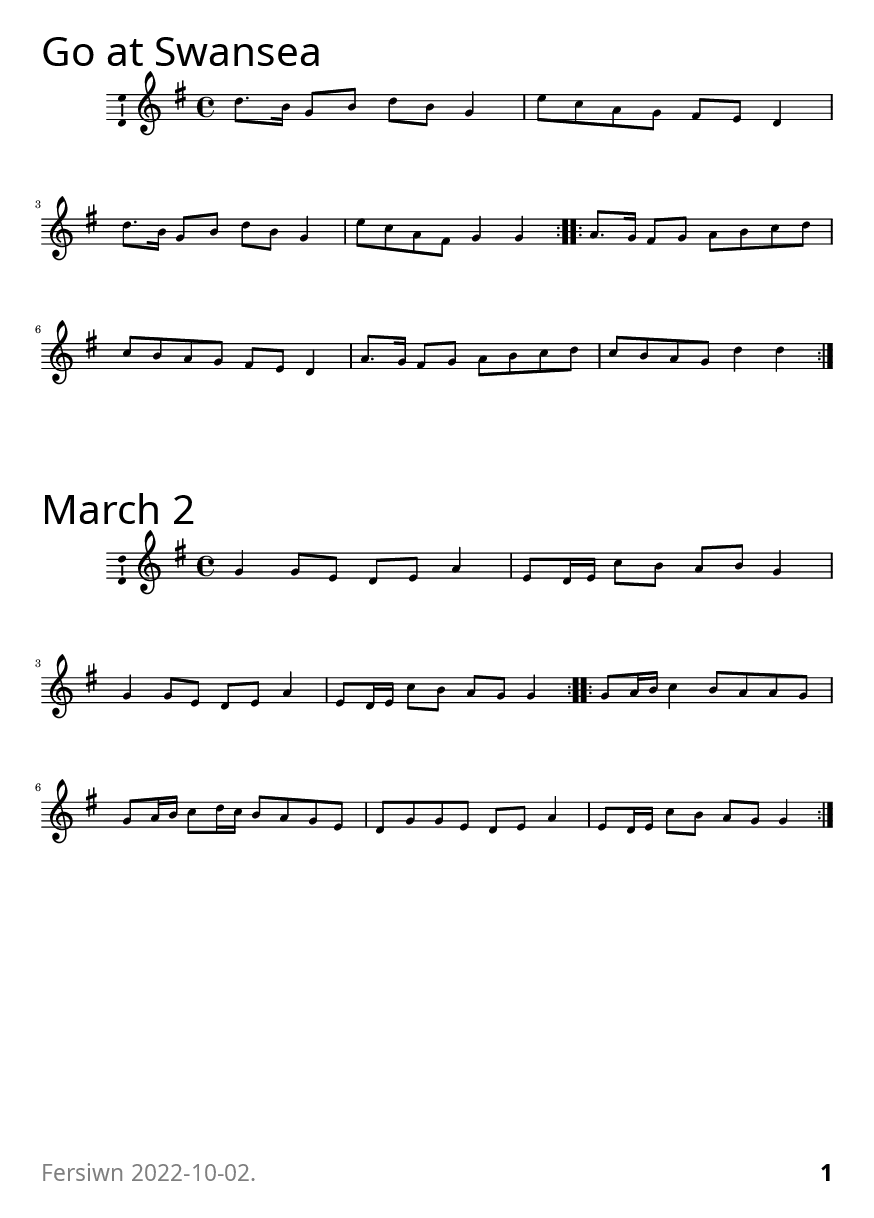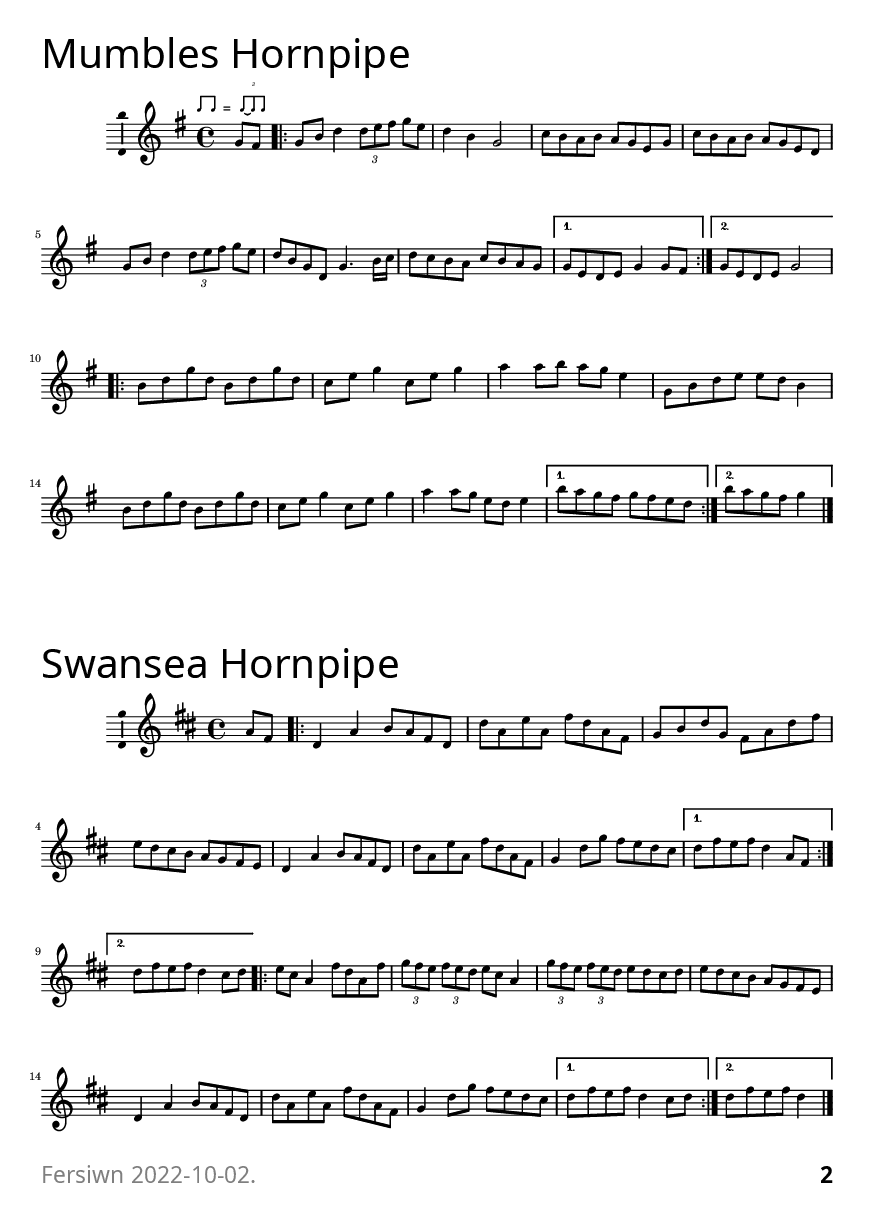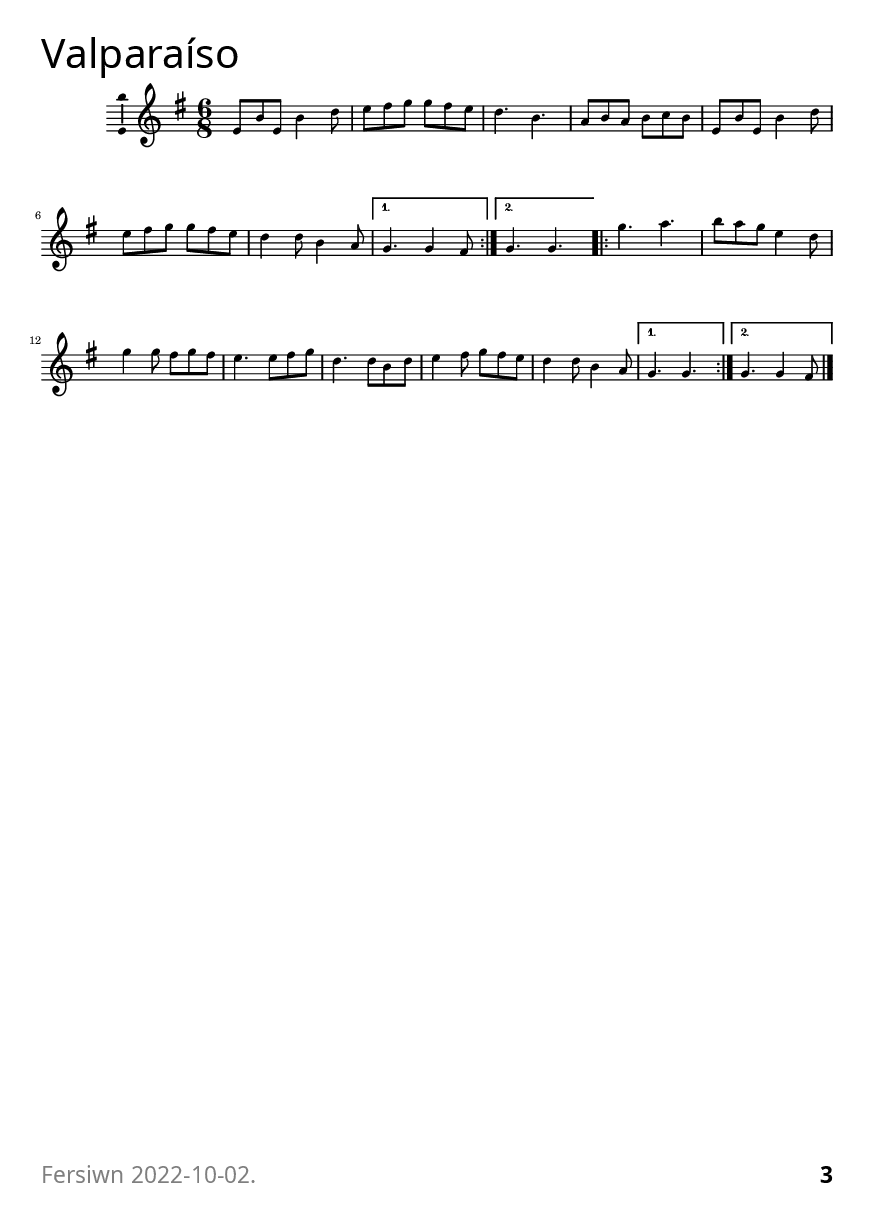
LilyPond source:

\version "2.18.2"

\include "helpers.ly"

% recorded on 2022-09-17 
% transcription from Ceri Rhys Matthews 

march_a_title = "Go at Swansea"

march_a_common =  {
  \time 4/4
  \clef treble 
  \key g \major
}

march_a_melody = \relative d'' {
  \march_a_common 

  \repeat volta 2 {
    d8. b16 g8 b d b g4
    e'8 c a g fis e d4
    d'8. b16 g8 b d b g4
    e'8 c a fis g4 g
  }
  \repeat volta 2 {
    a8. g16 fis8 g a b c d 
    c8 b a g fis e d4

    a'8. g16 fis8 g a b c d 
    c8 b a g d'4 d
  }
}

march_a = \score {
  \header { 
    title = \march_a_title
  }
  \march_a_melody
} %score
  

% recorded on 2022-09-17 
% transcription from Ceri Rhys Matthews 

march_b_title = "March 2"

march_b_common =  {
  \time 4/4
  \clef treble 
  \key g \major
}

march_b_melody = \relative g' {
  \march_b_common 

  \repeat volta 2 {
    g4 g8 e d e a4 
    e8 d16 e c'8 b a b g4
    g4 g8 e d e a4 
    e8 d16 e c'8 b a g g4
  }

  \repeat volta 2 {
    g8 a16 b c4 b8 a a g 
    g8 a16 b c8 d16 c b8 a g e 
    d8 g g e d e a4 
    e8 d16 e c'8 b a g g4
  }
}

march_b = \score {
  \header { 
    title = \march_b_title
  }
  \march_b_melody
} %score
  

% written 2022-09-19 
% transcription from Ceri Rhys Matthews 

mumbles_hornpipe_title = "Mumbles Hornpipe"

mumbles_hornpipe_common =  {
  \time 4/4
  \clef treble 
  \key g \major
  \partial 4
}

mumbles_hornpipe_melody = \relative g' {
  \mumbles_hornpipe_common 
  \hornpipe_tempo
  
  g8 fis
  \repeat volta 2 {
    g8 b d4 \tuplet 3/2 { d8 e fis } g8 e
    d4 b g2 

    c8 b a b a g e g
    c8 b a b a g e d 

    g8 b d4 \tuplet 3/2 { d8 e fis } g8 e
    d8 b g d g4. b16 c 
    d8 c b a c b a g 
  }

  \alternative {
    { g8 e d e g4 g8 fis }
    { g8 e d e g2 }
  }

  \repeat volta 2 {
    b8 d g d b d g d
    c8 e g4 c,8 e g4 

    a4 a8 b a g e4 
    g,8 b d e e d b4 

    b8 d g d b d g d
    c8 e g4 c,8 e g4
    
    a4 a8 g e d e4 
  }

  \alternative {
    { b'8 a g fis g fis e d }
    { b'8 a g fis g4 }
  }
  \bar "|."
}

mumbles_hornpipe = \score {
  \header { 
    title = \mumbles_hornpipe_title
  }
  \mumbles_hornpipe_melody
} %score
  

% written 2022-09-19 
% transcription from Ceri Rhys Matthews 

swansea_hornpipe_title = "Swansea Hornpipe"

swansea_hornpipe_common =  {
  \time 4/4
  \clef treble 
  \key d \major
  \partial 4
}

swansea_hornpipe_melody = \relative a' {
  \swansea_hornpipe_common 

  a8 fis
  \repeat volta 2 {
    d4 a' b8 a fis d 
    d'8 a e' a, fis' d a fis 
    g8 b d g, fis a d fis 
    e d cis b a g fis e

    d4 a' b8 a fis d 
    d'8 a e' a, fis' d a fis 
    g4 d'8 g fis e d cis 
    
  }

  \alternative {
    { d8 fis e fis d4 a8 fis }
    { d'8 fis e fis d4 cis8 d }
  }

  \repeat volta 2 { 
    e8 cis a4 fis'8 d a fis'
    \tuplet 3/2 { g8 fis e } \tuplet 3/2 { fis e d } e8 cis a4
    \tuplet 3/2 { g'8 fis e } \tuplet 3/2 { fis e d } e8 d cis d 
    e8 d cis b a g fis e 

    d4 a' b8 a fis d 
    d'8 a e' a, fis' d a fis 
    g4 d'8 g fis e d cis 
  }

  \alternative {
    { d8 fis e fis d4 cis8 d }
    { d8 fis e fis d4 }
  }
  \bar "|."
}

swansea_hornpipe = \score {
  \header { 
    title = \swansea_hornpipe_title
  }
  \swansea_hornpipe_melody
} %score
  

% written 2022-09-19 
% transcription from Ceri Rhys Matthews 

valparaiso_title = "Valparaíso"

valparaiso_common =  {
  \time 6/8
  \clef treble 
  \key e \minor
}

valparaiso_melody = \relative e' {
  \valparaiso_common 

  \repeat volta 2 {
    e8 b' e, b'4 d8
    e8 fis g g fis e 
    d4. b4. 
    a8 b a b c b 

    e,8 b' e, b'4 d8
    e8 fis g g fis e 
    d4 d8 b4 a8 
  }

  \alternative {
      { g4. g4 fis8 }
      { g4. g }
  }
  
  \repeat volta 2 {
    g'4. a 
    b8 a g e4 d8 
    g4 g8 fis8 g fis 
    e4. e8 fis g 
    d4. d8 b d
    e4 fis8 g fis e
    d4 d8 b4 a8 
  }

  \alternative {
    { g4. g }
    { g4. g4 fis8 }
  }
  \bar "|."
}

valparaiso = \score {
  \header { 
    title = \valparaiso_title
  }
  \valparaiso_melody
} %score
  


#(define-markup-command (skip-page-number-range layout props arg) (number-list?)
  (let ((page-number (chain-assoc-get 'page:page-number props -1)))
    (interpret-markup layout props
      (if (>= page-number (car arg))
          (number->string (+ page-number (1+ (- (cadr arg) (car arg)))))
          (chain-assoc-get 'page:page-number-string props -1)))))

\layout {
  \context {
    \ChordNames
    \override ChordName.#'.font-size = #2
    %\override ChordName #'font-series = #'bold 
   
    chordChanges = ##t
   
    \remove "Clef_engraver"
    \remove "Bar_engraver"
    \remove "Bar_number_engraver"
  }
  
  \context {
    \Voice
    \consists "Ambitus_engraver"
  }
  
  \context {
    \Staff
    \override Clef.#'font-size = #3
    \override TimeSignature.#'font-size = #4
    \override KeySignature.#'font-size = #4
  }
  
  #(layout-set-staff-size 12)
  
}


\book {
  \paper {
    print-page-number = ##f
    first-page-number = -1
    
    ragged-bottom = ##t
    % ragged-last = ##t
    
    % two-sided = ##t
    
    % annotate-spacing = ##t
  
    indent = 15\mm
    %system-count = #5
    
    #(set-paper-size "a5")
    
    #(define fonts (make-pango-font-tree 
                          "Indie Flower"
                          "Autobus Bold"
                          "Truetypewriter"
                          (/ staff-height pt 20)))
    
    bookTitleMarkup = \markup {
      \bold
      \fill-line {
        \center-column {
          
          \vspace #9
          \line { \fontsize #11 \override #'(font-name . "Indie Flower") \fromproperty #'header:title }
          \vspace #1.5
          %\line { \fontsize #6 \override #'(font-name . "Indie Flower") "Casgliad Ceri Rhys Matthews" }
          \vspace #0.5
          
        }
      }
    }
    
    scoreTitleMarkup = \markup {
      \fill-line {
        \left-column {
          \vspace #0.5
          \line {
            
            \column { \rounded-box \pad-markup #1 { \line { \huge { \bold { \fromproperty #'header:key } } } } }
            \column {
              \vspace #-0.1
              \left-column { 
                \line{ \fontsize #5 \override #'(font-name . "Indie Flower") \fromproperty #'header:title } 
             }
            }
          }
        }
        \right-column {  
          \vspace #1
          \typewriter \line { \fromproperty #'header:form }
        }
      }
    }
    
    evenFooterMarkup = \markup {
      \on-the-fly \not-first-page
      \column {
        \fill-line {
          \right-column {
            \vspace #0.25
            \with-color #grey
            %\typewriter
            \fromproperty #'header:tagline
          }
          \left-column { 
            \vspace #0.25
            \bold \on-the-fly \not-first-page \skip-page-number-range #'(0 0)
            \vspace #0.75
          }
          
        }
      }
    }
    oddFooterMarkup = \markup {
      \on-the-fly \not-first-page
      \column {
        \fill-line {
          \left-column {
            \vspace #0.25
            \with-color #grey
            %\typewriter
            \fromproperty #'header:tagline
          }
          \right-column { 
            \vspace #0.25
            \bold \on-the-fly \not-first-page \skip-page-number-range #'(0 0)
            \vspace #0.75
          }
        }
      }
    }
  } %paper

  
  \header { 
    title = "Alawon o Abertawe"
    subtitle = ""
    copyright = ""
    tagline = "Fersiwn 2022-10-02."
  }
 
  \bookpart {
    \pageBreak
    
    \pageBreak
    
    \march_a 
    \march_b

    \pageBreak 

    \mumbles_hornpipe
    \swansea_hornpipe
    \valparaiso   

    \pageBreak

  } %bookpart
} %book